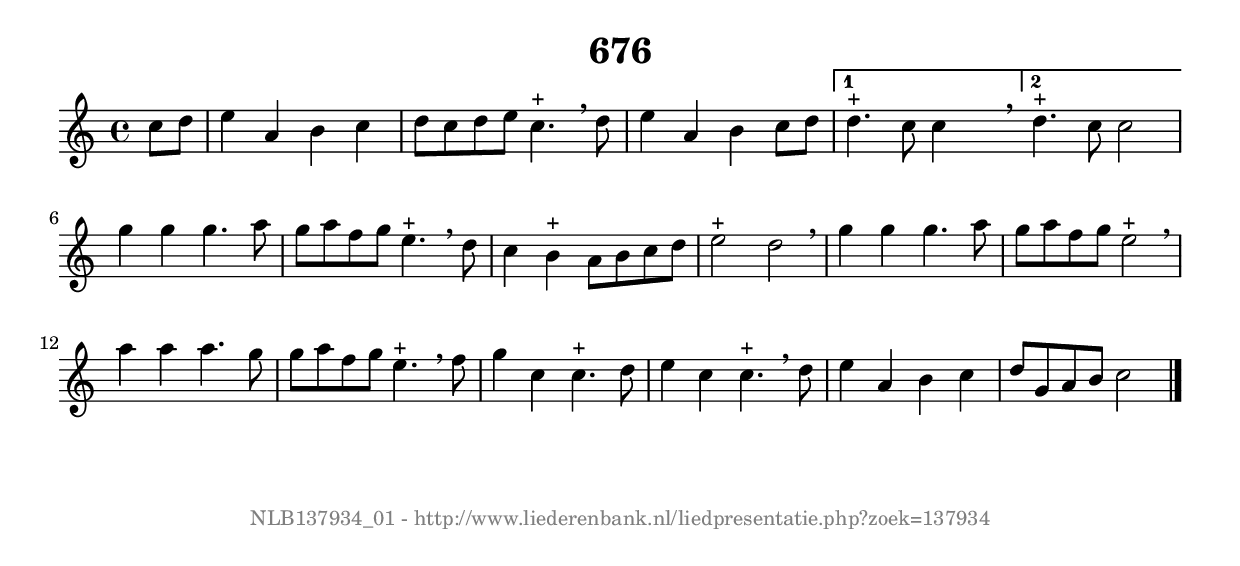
%
% produced by wce2krn 1.64 (7 June 2014)
%
\version"2.16"
#(append! paper-alist '(("long" . (cons (* 210 mm) (* 2000 mm)))))
#(set-default-paper-size "long")
sb = {\breathe}
mBreak = {\breathe }
bBreak = {\breathe }
x = {\once\override NoteHead #'style = #'cross }
gl=\glissando
itime={\override Staff.TimeSignature #'stencil = ##f }
ficta = {\once\set suggestAccidentals = ##t}
fine = {\once\override Score.RehearsalMark #'self-alignment-X = #1 \mark \markup {\italic{Fine}}}
dc = {\once\override Score.RehearsalMark #'self-alignment-X = #1 \mark \markup {\italic{D.C.}}}
dcf = {\once\override Score.RehearsalMark #'self-alignment-X = #1 \mark \markup {\italic{D.C. al Fine}}}
dcc = {\once\override Score.RehearsalMark #'self-alignment-X = #1 \mark \markup {\italic{D.C. al Coda}}}
ds = {\once\override Score.RehearsalMark #'self-alignment-X = #1 \mark \markup {\italic{D.S.}}}
dsf = {\once\override Score.RehearsalMark #'self-alignment-X = #1 \mark \markup {\italic{D.S. al Fine}}}
dsc = {\once\override Score.RehearsalMark #'self-alignment-X = #1 \mark \markup {\italic{D.S. al Coda}}}
pv = {\set Score.repeatCommands = #'((volta "1"))}
sv = {\set Score.repeatCommands = #'((volta "2"))}
tv = {\set Score.repeatCommands = #'((volta "3"))}
qv = {\set Score.repeatCommands = #'((volta "4"))}
xv = {\set Score.repeatCommands = #'((volta #f))}
\header{ tagline = ""
title = "676"
}
\score {{
\key c \major
\relative g'
{
\set melismaBusyProperties = #'()
\partial 32*8
\time 4/4
\tempo 4=120
\override Score.MetronomeMark #'transparent = ##t
\override Score.RehearsalMark #'break-visibility = #(vector #t #t #f)
c8 d8 | e4 a,4 b4 c4 | d8 c8 d8 e8 c4.^"+" \sb d8 | e4 a,4 b4 c8 d8 | \pv d4.^"+" c8 c4 s \bar ":|:" \bBreak
\sv d4.^"+" c8 c2 \xv | g'4 g4 g4. a8 | g8 a8 f8 g8 e4.^"+" \sb d8 | c4 b4^"+" a8 b8 c8 d8 | e2^"+" d2 | \mBreak \bar "|"
g4 g4 g4. a8 | g8 a8 f8 g8 e2^"+" \sb | a4 a4 a4. g8 | g8 a8 f8 g8 e4.^"+" \mBreak
f8 | g4 c,4 c4.^"+" d8 | e4 c4 c4.^"+" \sb d8 | e4 a,4 b4 c4 | d8 g,8 a8 b8 c2 \bar "|."
 }}
 \midi { }
 \layout {
            indent = 0.0\cm
}
}
\markup { \vspace #0 } \markup { \with-color #grey \fill-line { \center-column { \smaller "NLB137934_01 - http://www.liederenbank.nl/liedpresentatie.php?zoek=137934" } } }
